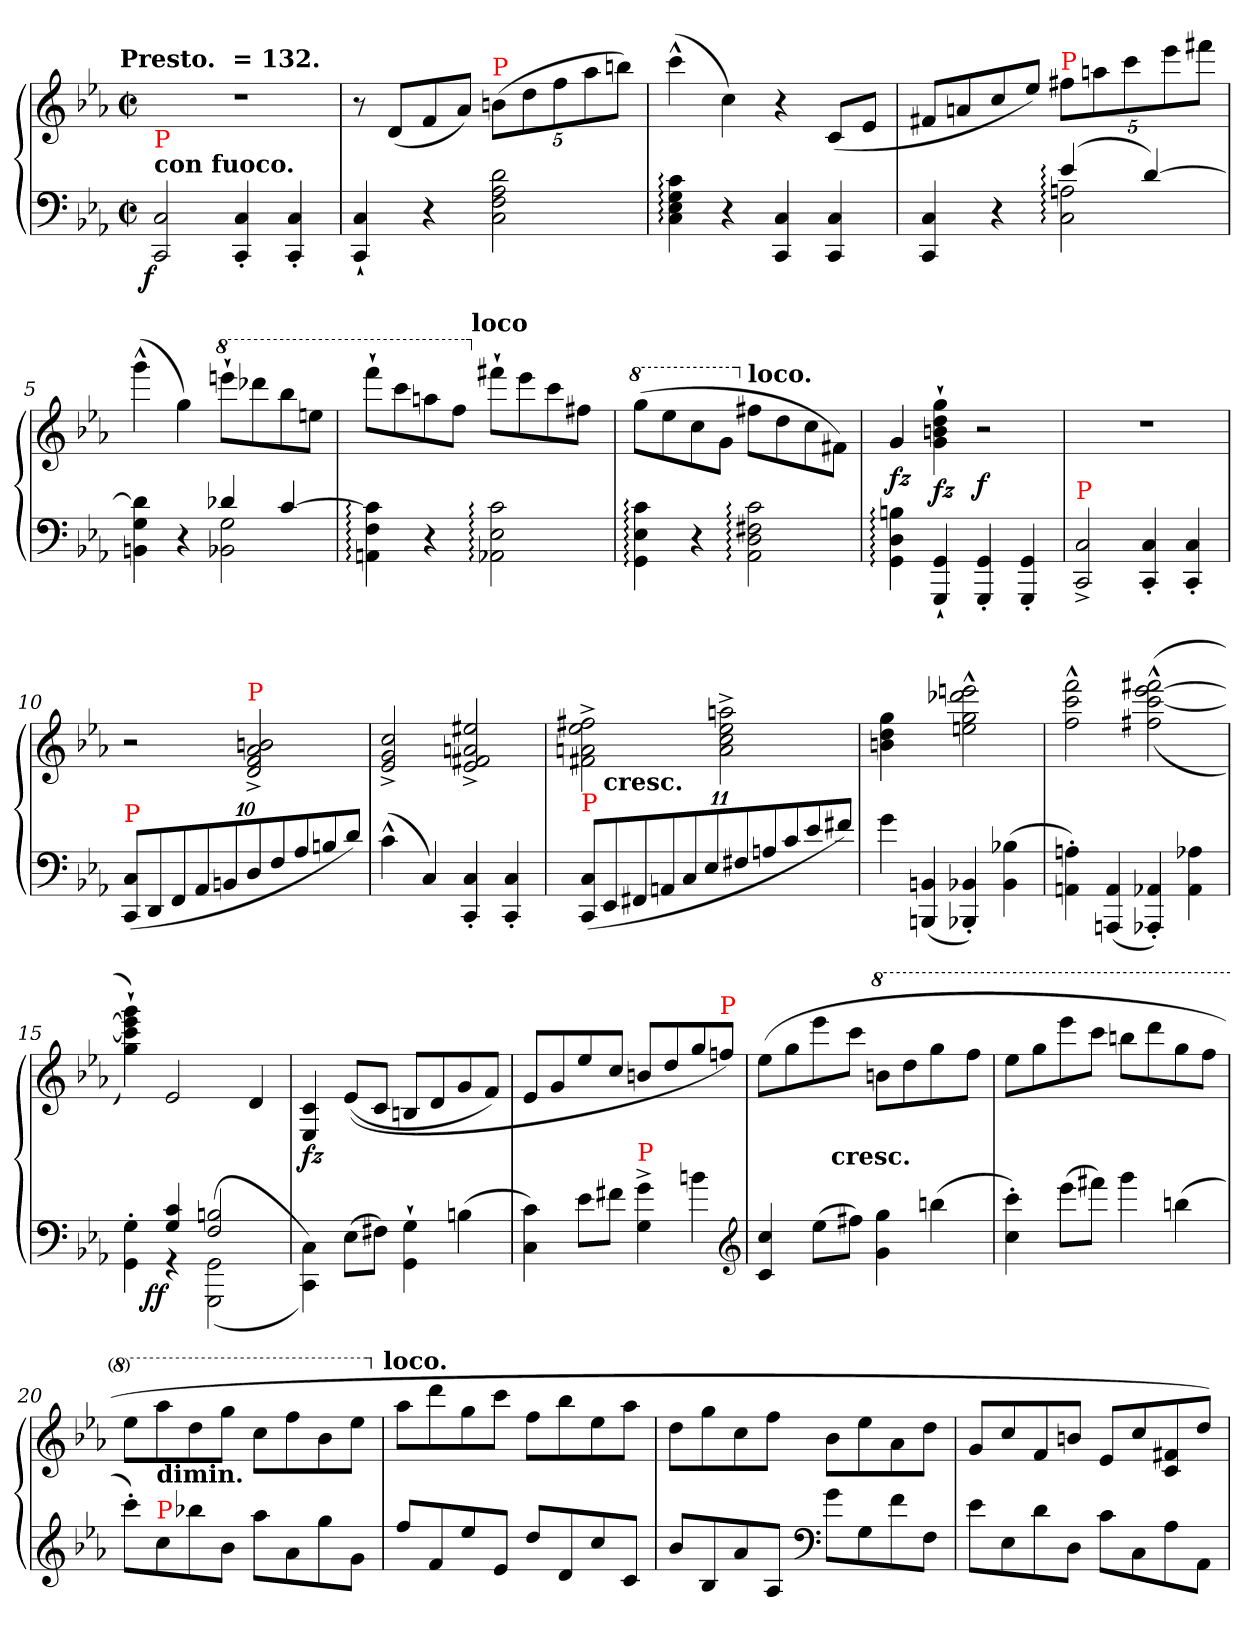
**kern	**kern	**dynam
*part1	*part1	*part1
*staff2	*staff1	*staff1/2
*clefF4	*clefG2	*
*k[b-e-a-]	*k[b-e-a-]	*
*c:	*c:	*
!!LO:TX:omd:t=Presto. &nbsp;=&nbsp;132.
*M2/2	*M2/2	*
*met(c|)	*met(c|)	*
*MM264	*MM264	*
=1	=1	=1
!LO:TX:a:B:t=con fuoco.	!	!
!LO:TX:a:color=red:t=P	!	!
!	!	!LO:DY:b=2:rj
2C 2CC	1rdd	f
4C' 4CC'	.	.
4C' 4CC'	.	.
=2	=2	=2
4C` 4CC`	8r	.
.	(8dL	.
4r	8f	.
.	8a-J)	.
*	*Xbrackettup	*
!	!LO:TX:a:color=red:t=P	!
2d 2A- 2F 2C	(10bnL	.
.	10dd	.
.	10ff	.
.	10aa-	.
.	10bbnJ)	.
=3	=3	=3
4c: 4G: 4E-: 4C:	(4ccc^^	.
4r	4cc)	.
4C 4CC	4r	.
4C 4CC	(8cL	.
.	8e-J	.
=4	=4	=4
*^	*	*
4C 4CC	2ryy	8f#X/L	.
.	.	8an/	.
4r	.	8cc/	.
.	.	8ee-/J)	.
!	!	!LO:TX:a:color=red:t=P	!
(4e-:	2An: 2C:	10ff#XL	.
.	.	10aan	.
.	.	10ccc	.
[4d)	.	.	.
.	.	10eee-	.
.	.	10fff#XJ	.
=5	=5	=5	=5
2ryy	4d] 4G 4BBn	(4ggg^^	.
.	4r	4gg)	.
*	*	*8va	*
4d-X	2G 2BB-X	8eeeen`L	.
.	.	8dddd-X	.
[4c	.	8bbb-	.
.	.	8eeenJ	.
*v	*v	*	*
=6	=6	=6
*	*^	*
4c]: 4F: 4AAn:	8ffff`L	4..ryy	.
.	8cccc	.	.
4r	8aaan	.	.
.	8fffJ	.	.
!	!	!LO:TX:a:B:t=loco	!
.	.	2ryy	.
*	*X8va	*	*
2c: 2E-: 2AA-X:	8fff#X`L	.	.
.	8eee-	.	.
.	8ccc	.	.
.	8ff#XJ	.	.
.	.	16ryy	.
*	*v	*v	*
=7	=7	=7
*	*8va	*
4c: 4E-: 4GG:	(8gggL	.
.	8eee-	.
4r	8ccc	.
.	8ggJ	.
*	*X8va	*
!	!LO:TX:a:B:t=loco.	!
2c: 2F#X: 2D: 2AA-:	8ff#XL	.
.	8dd	.
.	8cc	.
.	8f#XJ)	.
=8	=8	=8
4Bn: 4D: 4GG:	4g	fz
4GG` 4GGG`	4gg` 4dd` 4bn` 4g`	fz
4GG' 4GGG'	2r	f
4GG' 4GGG'	.	.
=9	=9	=9
!LO:TX:a:color=red:t=P	!	!
2C^> 2CC^>	1rdd	.
4C' 4CC'	.	.
4C' 4CC'	.	.
=10	=10	=10
*Xbrackettup	*	*
!LO:TX:a:color=red:t=P	!	!
(10C 10CCL	2r	.
10DD	.	.
10FF	.	.
10AA-	.	.
10BBn	.	.
!	!LO:TX:a:color=red:t=P	!
10D	2bn^> 2a-^> 2f^> 2d^>	.
10F	.	.
10A-	.	.
10Bn	.	.
10dJ)	.	.
=11	=11	=11
(4c^^	2cc^> 2g^> 2e-^>	.
4C)	.	.
4C' 4CC'	2ee#X^> 2an^> 2f#X^> 2e-^>	.
4C' 4CC'	.	.
=12	=12	=12
!LO:TX:a:color=red:t=P	!	!
*	*^	*
(11C/ 11CC/L	2ff#X^ 2ee-^ 2an^ 2f#X^	11ryy	.
!	!	!LO:TX:c:B:t=cresc.	!
11EE-/	.	11%8ryy	.
11FF#X/	.	.	.
11AAn/	.	.	.
11C/	.	.	.
11E-/	.	.	.
.	2aan^ 2ee-^ 2cc^ 2a^	.	.
11F#X/	.	.	.
11An/	.	.	.
11c/	.	.	.
11e-/	.	11%2ryy	.
11f#X/J)	.	.	.
*	*v	*v	*
=13	=13	=13
4g	4gg 4dd 4bn	.
(4BBn 4BBBn	4ryy	.
4BB-X' 4BBB-X')	2eeen^^ 2ddd-X^^ 2gg^^ 2een^^	.
(4B-X 4BB-	.	.
=14	=14	=14
4An' 4AAn')	2fff^^< 2ccc^^< 2ff^^<	.
(4AA 4AAAn	.	.
4AA-X' 4AAA-X')	(<(>2fff#X^^< [2eee-^^< [2ccc^^< 2ff#X^^<	.
4A-X 4AA-	.	.
=15	=15	=15
*^	*	*
4ryy	4G'>\ 4GG'>\	4ggg` 4eee-]` 4ccc]` 4gg`))	.
!	!	!	!LO:DY:b=2
!	!	!	!LO:DY:n=1:rj
4c 4G	4rGG	2e-	f f
2Bn 2F	(<(<2GG 2GGG	.	.
.	.	4d	.
*v	*v	*	*
=16	=16	=16
4C\ 4CC\))	4c/ 4E-/	fz
(8E-L	((>8e-L	.
8F#XJ)	8cJ	.
4G`\ 4GG`\	8BnL	.
.	8d	.
(4Bn	8g	.
.	8fJ)	.
=17	=17	=17
4c 4C)	8e-L	.
.	8g	.
8e-\L	8ee-/	.
8f#XJ	8ccJ	.
!LO:TX:a:color=red:t=P	!	!
4g^<\ 4G^<\	8bn/L	.
.	8dd/	.
4bn\	8gg/	.
!	!LO:TX:a:color=red:t=P	!
.	8ffn/J)	.
*clefG2	*	*
=18	=18	=18
*	*^	*
4cc 4c	(>8ee-L	4ryy	.
.	8gg	.	.
(8ee-L	8eee-	16ryy	.
!	!	!LO:TX:c:B:t=cresc.	!
.	.	2ryy	.
8ff#XJ)	8cccJ	.	.
*	*8va	*	*
4gg 4g	8bbnL	.	.
.	8ddd	.	.
(4bbn	8ggg	.	.
.	.	8.ryy	.
.	8fffJ	.	.
*	*v	*v	*
=19	=19	=19
4ccc' 4cc')	8eee-L	.
.	8ggg	.
(8eee-L	8eeee-	.
8fff#XJ)	8ccccJ	.
4ggg	8bbbnL	.
.	8dddd	.
(4bbn	8ggg	.
.	8fffJ	.
=20	=20	=20
8ccc'L)	8eee-L	.
!	!LO:TX:c:B:t=dimin.	!
!LO:TX:a:color=red:t=P	!	!
8cc	8aaa-	.
8bb-X	8ddd	.
8b-J	8gggJ	.
8aa-L	8cccL	.
8a-	8fff	.
8gg	8bb-	.
8gJ	8eee-J	.
!	!LO:TX:a:B:t=loco.	!
=21	=21	=21
*	*X8va	*
8ff/L	8aa-L	.
8f/	8ddd	.
8ee-/	8gg	.
8e-/J	8cccJ	.
8ddL	8ffL	.
8d	8bb-	.
8cc	8ee-	.
8cJ	8aa-J	.
=22	=22	=22
8b-L	8ddL	.
8B-	8gg	.
8a-	8cc	.
8A-J	8ffJ	.
*clefF4	*	*
8gL	8b-L	.
8G	8ee-	.
8f	8a-	.
8FJ	8ddJ	.
=23	=23	=23
8e-L	8gL	.
8E-	8cc	.
8d	8f	.
8DJ	8bnJ	.
8cL	8e-L	.
8C	8cc	.
8A-	8f#X 8c	.
8AA-J	8ddJ)	.
=	=	=
*-	*-	*-
